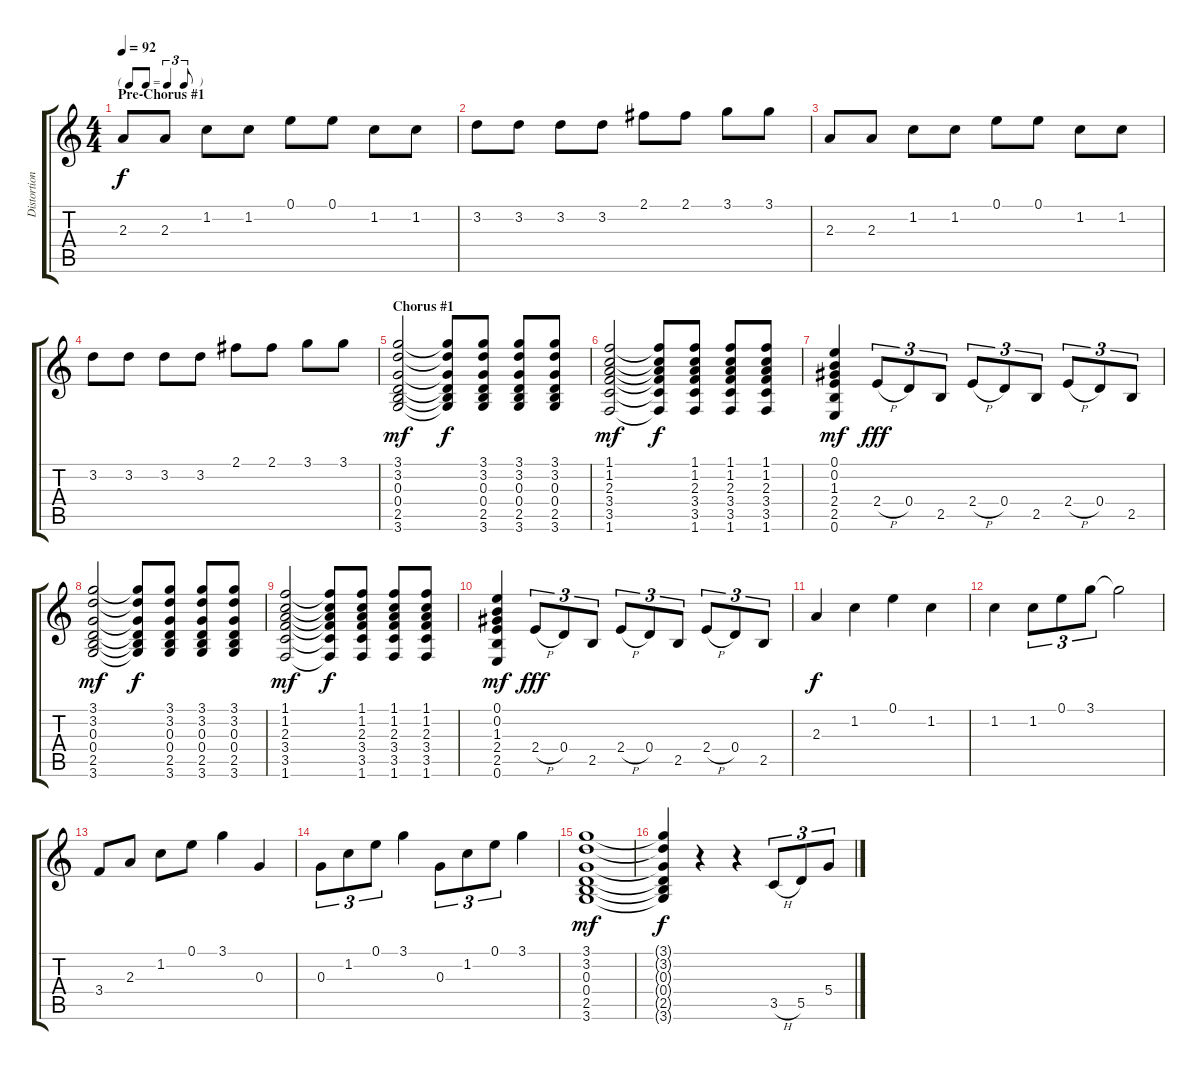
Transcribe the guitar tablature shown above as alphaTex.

\track ("Distortion Guitar #2" "Distortion") {instrument distortionguitar}
\staff {score tabs}
\tuning (E4 B3 G3 D3 A2 E2) {hide}
\ts (4 4)
\tf triplet8th
\section ("" "Pre-Chorus #1")
\tempo 92
\clef g2
\ks c
2.3.8{dy f} 2.3.8 1.2.8 1.2.8 0.1.8 0.1.8 1.2.8 1.2.8 |
3.2.8 3.2.8 3.2.8 3.2.8 2.1.8 2.1.8 3.1.8 3.1.8 |
2.3.8 2.3.8 1.2.8 1.2.8 0.1.8 0.1.8 1.2.8 1.2.8 |
3.2.8 3.2.8 3.2.8 3.2.8 2.1.8 2.1.8 3.1.8 3.1.8 |
\section ("" "Chorus #1")
(3.1 3.2 0.3 0.4 2.5 3.6).2{dy mf} (3.1{t} 3.2{t} 0.3{t} 0.4{t} 2.5{t} 3.6{t}).8{dy f} (3.1 3.2 0.3 0.4 2.5 3.6).8 (3.1 3.2 0.3 0.4 2.5 3.6).8 (3.1 3.2 0.3 0.4 2.5 3.6).8 |
(1.1 1.2 2.3 3.4 3.5 1.6).2{dy mf} (1.1{t} 1.2{t} 2.3{t} 3.4{t} 3.5{t} 1.6{t}).8{dy f} (1.1 1.2 2.3 3.4 3.5 1.6).8 (1.1 1.2 2.3 3.4 3.5 1.6).8 (1.1 1.2 2.3 3.4 3.5 1.6).8 |
(0.1 0.2 1.3 2.4 2.5 0.6).4{dy mf} 2.4{h}.8{tu (3 2) dy fff} 0.4.8{tu (3 2)} 2.5.8{tu (3 2)} 2.4{h}.8{tu (3 2)} 0.4.8{tu (3 2)} 2.5.8{tu (3 2)} 2.4{h}.8{tu (3 2)} 0.4.8{tu (3 2)} 2.5.8{tu (3 2)} |
(3.1 3.2 0.3 0.4 2.5 3.6).2{dy mf} (3.1{t} 3.2{t} 0.3{t} 0.4{t} 2.5{t} 3.6{t}).8{dy f} (3.1 3.2 0.3 0.4 2.5 3.6).8 (3.1 3.2 0.3 0.4 2.5 3.6).8 (3.1 3.2 0.3 0.4 2.5 3.6).8 |
(1.1 1.2 2.3 3.4 3.5 1.6).2{dy mf} (1.1{t} 1.2{t} 2.3{t} 3.4{t} 3.5{t} 1.6{t}).8{dy f} (1.1 1.2 2.3 3.4 3.5 1.6).8 (1.1 1.2 2.3 3.4 3.5 1.6).8 (1.1 1.2 2.3 3.4 3.5 1.6).8 |
(0.1 0.2 1.3 2.4 2.5 0.6).4{dy mf} 2.4{h}.8{tu (3 2) dy fff} 0.4.8{tu (3 2)} 2.5.8{tu (3 2)} 2.4{h}.8{tu (3 2)} 0.4.8{tu (3 2)} 2.5.8{tu (3 2)} 2.4{h}.8{tu (3 2)} 0.4.8{tu (3 2)} 2.5.8{tu (3 2)} |
2.3.4{dy f} 1.2.4 0.1.4 1.2.4 |
1.2.4 1.2.8{tu (3 2)} 0.1.8{tu (3 2)} 3.1.8{tu (3 2)} 3.1{t}.2 |
3.4.8 2.3.8 1.2.8 0.1.8 3.1.4 0.3.4 |
0.3.8{tu (3 2)} 1.2.8{tu (3 2)} 0.1.8{tu (3 2)} 3.1.4 0.3.8{tu (3 2)} 1.2.8{tu (3 2)} 0.1.8{tu (3 2)} 3.1.4 |
(3.1 3.2 0.3 0.4 2.5 3.6).1{dy mf} |
(3.1{t} 3.2{t} 0.3{t} 0.4{t} 2.5{t} 3.6{t}).4{dy f} r.4 r.4 3.5{h}.8{tu (3 2)} 5.5.8{tu (3 2)} 5.4.8{tu (3 2)}
